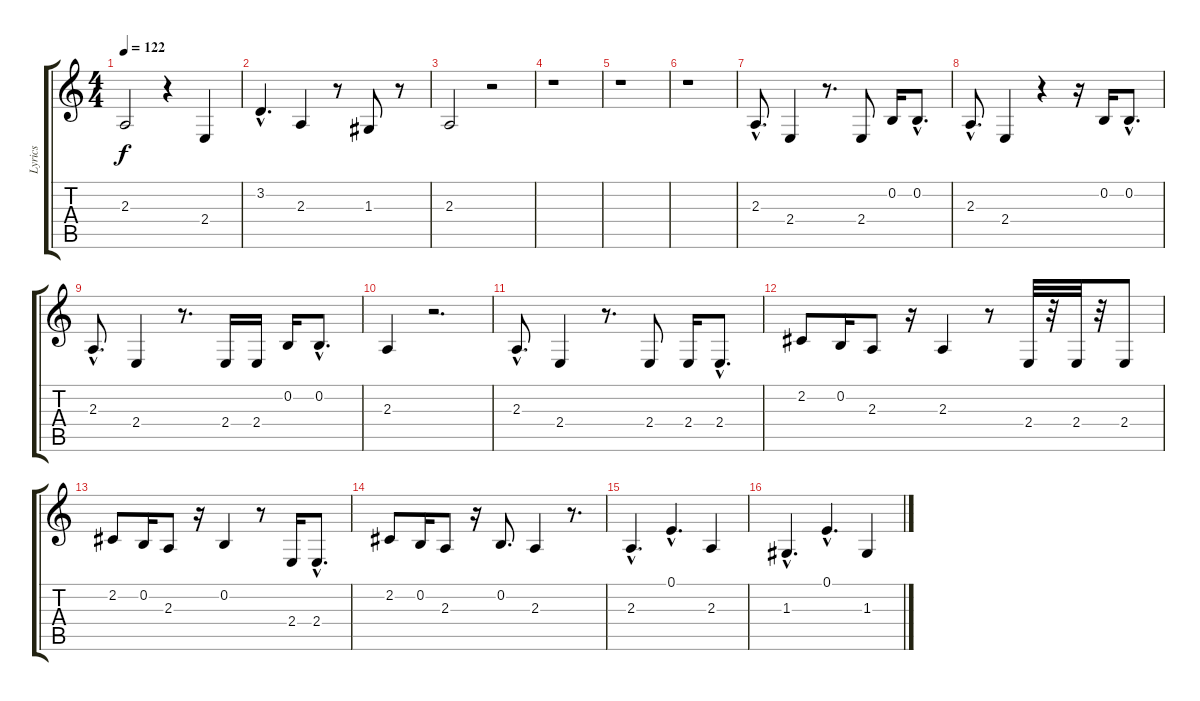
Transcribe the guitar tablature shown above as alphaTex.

\track ("Lyrics" "Lyrics") {instrument synthbrass2}
\staff {score tabs}
\tuning (E4 B3 G3 D3 A2 E2) {hide}
\ts (4 4)
\tempo 122
\clef g2
\ks c
2.3.2{dy f} r.4 2.4.4 |
3.2{hac}.4{d} 2.3.4 r.8 1.3.8 r.8 |
2.3.2 r.2 |
r.1 |
r.1 |
r.1 |
2.3{hac}.8{d} 2.4.4 r.8{d} 2.4.8 0.2.16 0.2{hac}.8{d} |
2.3{hac}.8{d} 2.4.4 r.4 r.16 0.2.16 0.2{hac}.8{d} |
2.3{hac}.8{d} 2.4.4 r.8{d} 2.4.16 2.4.16 0.2.16 0.2{hac}.8{d} |
2.3.4 r.2{d} |
2.3{hac}.8{d} 2.4.4 r.8{d} 2.4.8 2.4.16 2.4{hac}.8{d} |
2.2.8 0.2.16 2.3.8 r.16 2.3.4 r.8 2.4.32 r.32 2.4.32 r.32 2.4.8 |
2.2.8 0.2.16 2.3.8 r.16 0.2.4 r.8 2.4.16 2.4{hac}.8{d} |
2.2.8 0.2.16 2.3.8 r.16 0.2.8{d} 2.3.4 r.8{d} |
2.3{hac}.4{d} 0.1{hac}.4{d} 2.3.4 |
1.3{hac}.4{d} 0.1{hac}.4{d} 1.3.4
